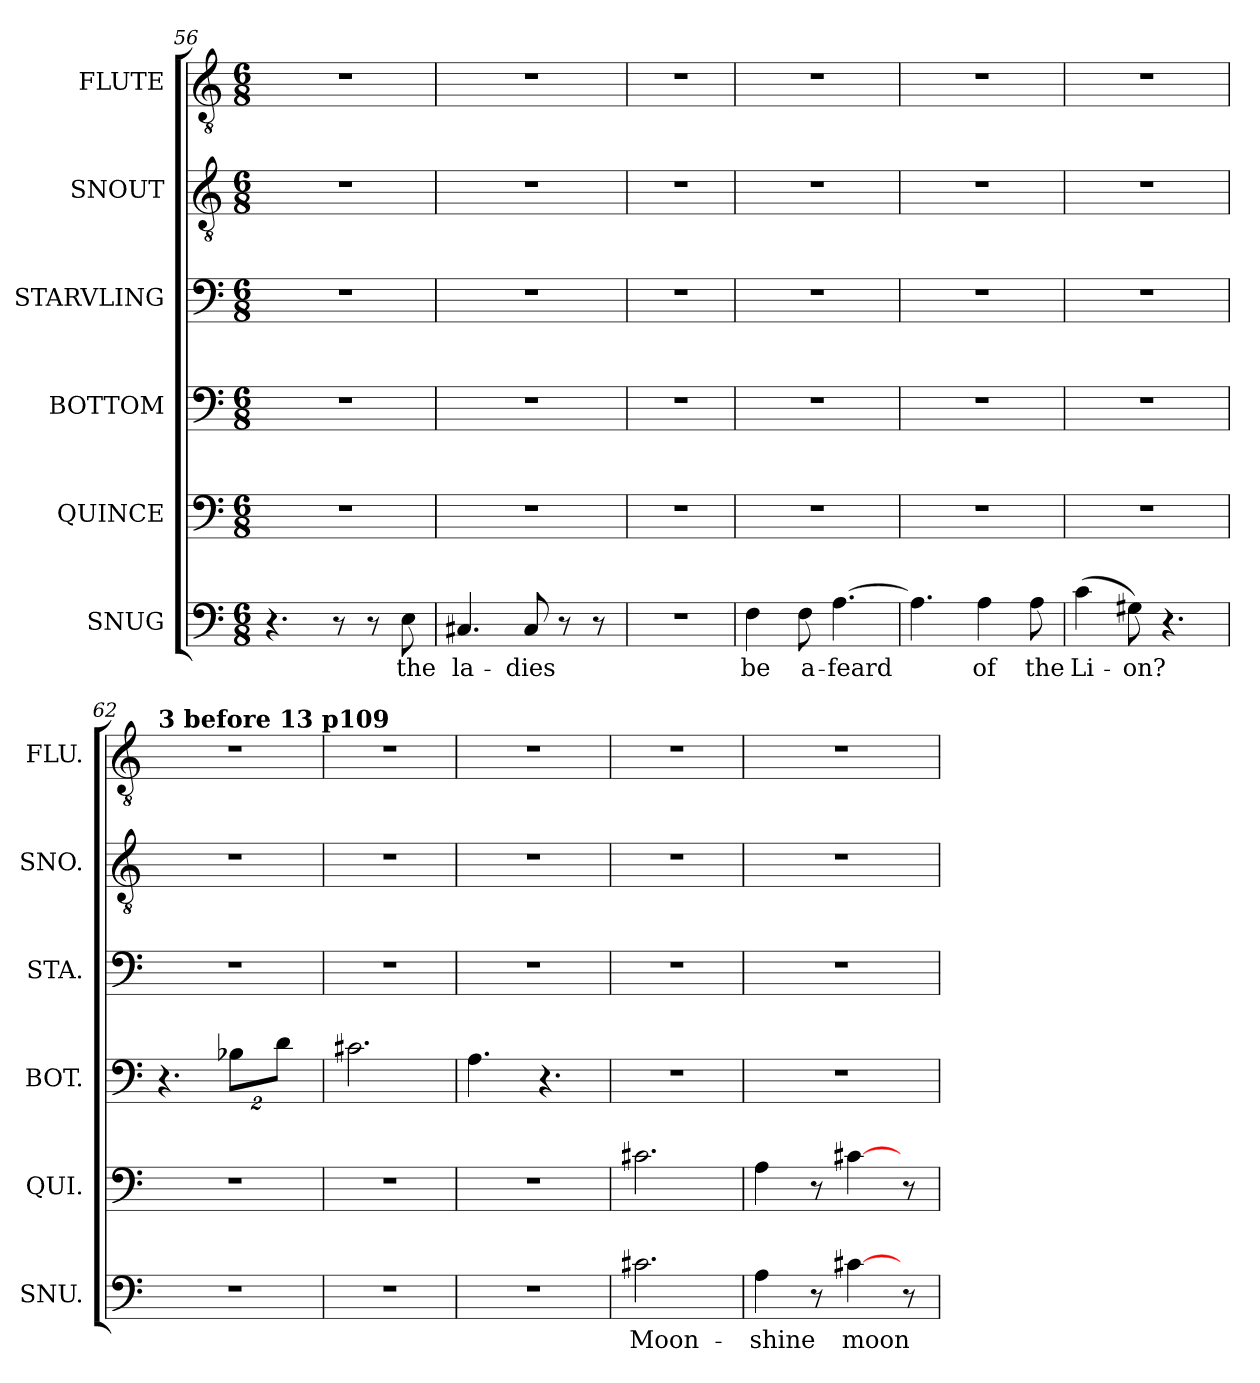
**kern	**text	**kern	**kern	**kern	**kern	**kern
*part6	*part6	*part5	*part4	*part3	*part2	*part1
*staff6	*staff6	*staff5	*staff4	*staff3	*staff2	*staff1
*I"SNUG	*	*I"QUINCE	*I"BOTTOM	*I"STARVLING	*I"SNOUT	*I"FLUTE
*I'SNU.	*	*I'QUI.	*I'BOT.	*I'STA.	*I'SNO.	*I'FLU.
*clefF4	*	*clefF4	*clefF4	*clefF4	*clefGv2	*clefGv2
*k[]	*	*k[]	*k[]	*k[]	*k[]	*k[]
*M6/8	*	*M6/8	*M6/8	*M6/8	*M6/8	*M6/8
=56	=56	=56	=56	=56	=56	=56
4.r	.	2.r	2.r	2.r	2.r	2.r
8r	.	.	.	.	.	.
8r	.	.	.	.	.	.
8E\	the	.	.	.	.	.
=57	=57	=57	=57	=57	=57	=57
4.C#X/	la-	2.r	2.r	2.r	2.r	2.r
8C#/	-dies	.	.	.	.	.
8r	.	.	.	.	.	.
8r	.	.	.	.	.	.
!!LO:LB:g=z
=58	=58	=58	=58	=58	=58	=58
2.r	.	2.r	2.r	2.r	2.r	2.r
=59	=59	=59	=59	=59	=59	=59
4F\	be	2.r	2.r	2.r	2.r	2.r
8F\	a-	.	.	.	.	.
[4.A\	-feard	.	.	.	.	.
=60	=60	=60	=60	=60	=60	=60
4.A\]	.	2.r	2.r	2.r	2.r	2.r
4A\	of	.	.	.	.	.
8A\	the	.	.	.	.	.
=61	=61	=61	=61	=61	=61	=61
(4c\	Li-	2.r	2.r	2.r	2.r	2.r
8G#X\)	-on?	.	.	.	.	.
4.r	.	.	.	.	.	.
=62	=62	=62	=62	=62	=62	=62
!	!	!	!	!	!	!LO:TX:a:B:t=3 before 13 p109
2.r	.	2.r	4.r	2.r	2.r	2.r
.	.	.	16%3B-X\L	.	.	.
.	.	.	16%3d\J	.	.	.
=63	=63	=63	=63	=63	=63	=63
2.r	.	2.r	2.c#X\	2.r	2.r	2.r
=64	=64	=64	=64	=64	=64	=64
2.r	.	2.r	4.A\	2.r	2.r	2.r
.	.	.	4.r	.	.	.
!!LO:LB:g=z
=65	=65	=65	=65	=65	=65	=65
2.c#X\	Moon-	2.c#X\	2.r	2.r	2.r	2.r
=66	=66	=66	=66	=66	=66	=66
4A\	-shine	4A\	2.r	2.r	2.r	2.r
8r	.	8r	.	.	.	.
[4c#X\	moon-	[4c#X\	.	.	.	.
8r	.	8r	.	.	.	.
=	=	=	=	=	=	=
*-	*-	*-	*-	*-	*-	*-
